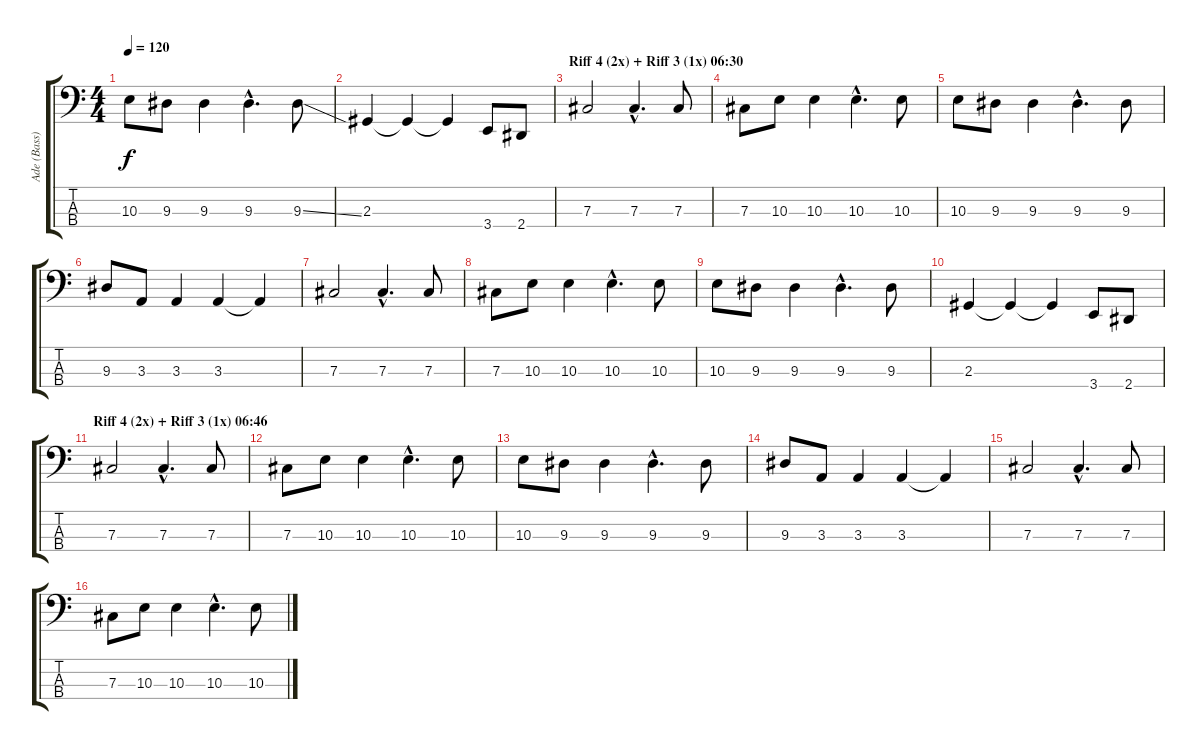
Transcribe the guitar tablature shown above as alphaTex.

\track ("Ade (Bass)" "Ade (Bass)") {instrument electricbasspick}
\staff {score tabs}
\tuning (E2 B1 Gb1 Db1) {hide}
\ts (4 4)
\tempo 120
\clef f4
\ks c
10.3.8{dy f} 9.3.8 9.3.4 9.3{hac}.4{d} 9.3{ss}.8 |
2.3.4 2.3{t}.4 2.3{t}.4 3.4.8 2.4.8 |
\section ("" "Riff 4 (2x) + Riff 3 (1x) 06:30")
7.3.2 7.3{hac}.4{d} 7.3.8 |
7.3.8 10.3.8 10.3.4 10.3{hac}.4{d} 10.3.8 |
10.3.8 9.3.8 9.3.4 9.3{hac}.4{d} 9.3.8 |
9.3.8 3.3.8 3.3.4 3.3.4 3.3{t}.4 |
7.3.2 7.3{hac}.4{d} 7.3.8 |
7.3.8 10.3.8 10.3.4 10.3{hac}.4{d} 10.3.8 |
10.3.8 9.3.8 9.3.4 9.3{hac}.4{d} 9.3.8 |
2.3.4 2.3{t}.4 2.3{t}.4 3.4.8 2.4.8 |
\section ("" "Riff 4 (2x) + Riff 3 (1x) 06:46")
7.3.2 7.3{hac}.4{d} 7.3.8 |
7.3.8 10.3.8 10.3.4 10.3{hac}.4{d} 10.3.8 |
10.3.8 9.3.8 9.3.4 9.3{hac}.4{d} 9.3.8 |
9.3.8 3.3.8 3.3.4 3.3.4 3.3{t}.4 |
7.3.2 7.3{hac}.4{d} 7.3.8 |
7.3.8 10.3.8 10.3.4 10.3{hac}.4{d} 10.3.8
